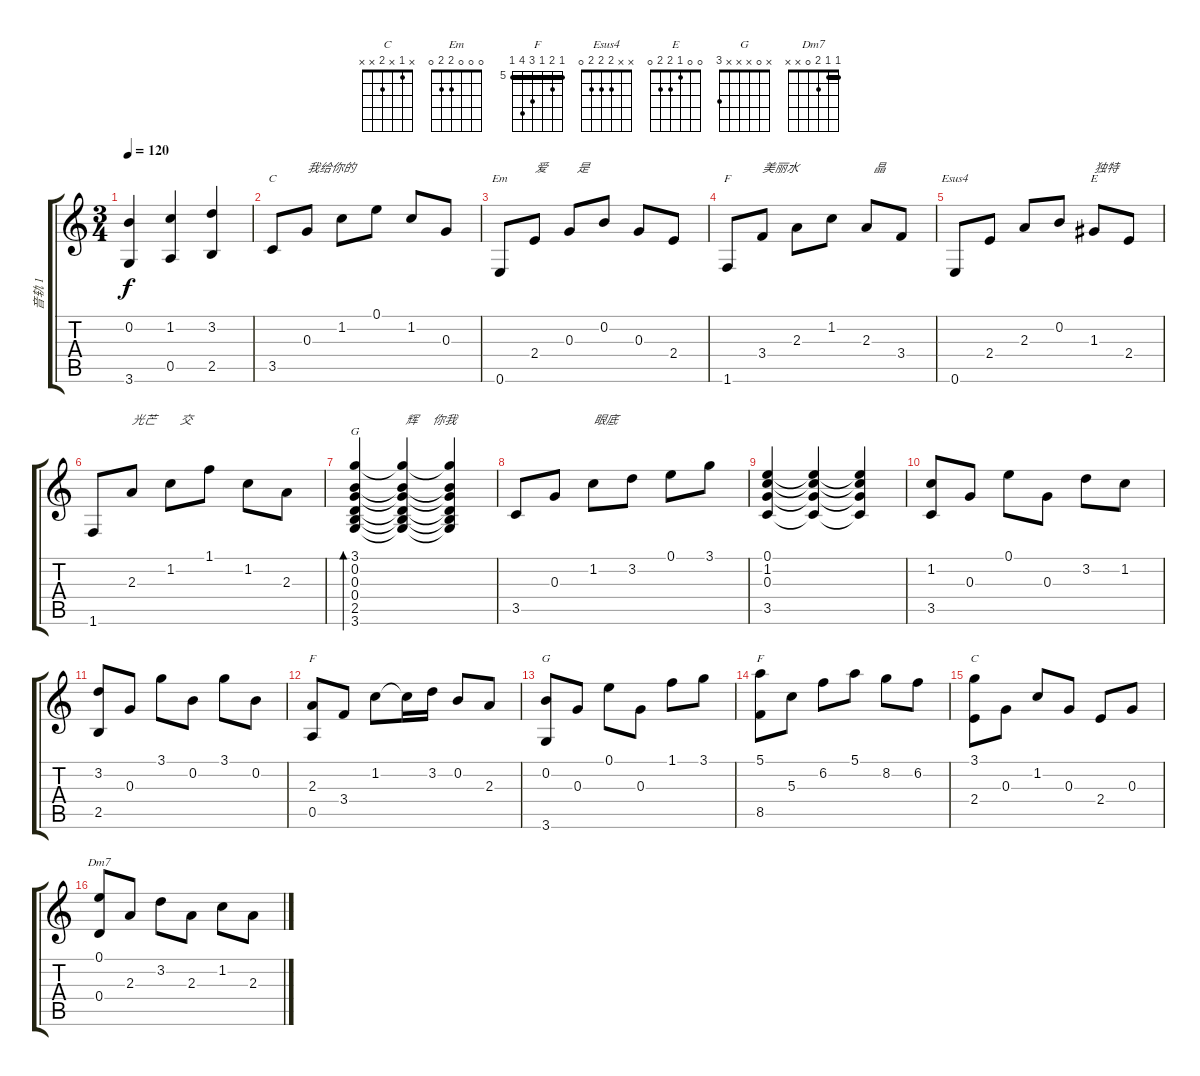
\track ("音轨 1" "音轨 1") {instrument acousticguitarnylon}
\staff {score tabs}
\tuning (E4 B3 G3 D3 A2 E2) {hide}
\chord ("C" 0 1 0 2 3 x)
\chord ("Em" 0 0 0 2 2 0)
\chord ("F" 1 1 2 3 0 1) {barre 1}
\chord ("Esus4" x x 2 2 2 0)
\chord ("E" 0 0 1 2 2 0)
\chord ("G" 3 0 0 0 2 3)
\chord ("F" 1 1 2 3 0 x) {barre 1}
\chord ("G" x 0 x x x 3)
\chord ("F" 5 6 5 7 8 5) {firstfret 5 barre 5}
\chord ("C" x 1 x 2 x x)
\chord ("Dm7" 1 1 2 0 x x) {barre 1}
\ts (3 4)
\tempo 120
\clef g2
\ks c
(0.2 3.6).4{dy f} (1.2 0.5).4 (3.2 2.5).4 |
3.5.8{ch "C"} 0.3.8{txt "我给你的"} 1.2.8 0.1.8 1.2.8 0.3.8 |
0.6.8{ch "Em"} 2.4.8{txt "爱          是"} 0.3.8 0.2.8 0.3.8 2.4.8 |
1.6.8{ch "F"} 3.4.8{txt "美丽水                         晶"} 2.3.8 1.2.8 2.3.8 3.4.8 |
0.6.8{ch "Esus4"} 2.4.8 2.3.8 0.2.8 1.3.8{ch "E" txt "独特"} 2.4.8 |
1.6.8 2.3.8{txt "光芒        交"} 1.2.8 1.1.8 1.2.8 2.3.8 |
(3.1 0.2 0.3 0.4 2.5 3.6).4{bd 30 ch "G"} (3.1{t} 0.2{t} 0.3{t} 0.4{t} 2.5{t} 3.6{t}).4{txt " 辉     你我"} (3.1{t} 0.2{t} 0.3{t} 0.4{t} 2.5{t} 3.6{t}).4 |
3.5.8 0.3.8 1.2.8{txt "眼底"} 3.2.8 0.1.8 3.1.8 |
(0.1 1.2 0.3 3.5).4 (0.1{t} 1.2{t} 0.3{t} 3.5{t}).4 (0.1{t} 1.2{t} 0.3{t} 3.5{t}).4 |
(1.2 3.5).8 0.3.8 0.1.8 0.3.8 3.2.8 1.2.8 |
(3.2 2.5).8 0.3.8 3.1.8 0.2.8 3.1.8 0.2.8 |
(2.3 0.5).8{ch "F"} 3.4.8 1.2.8 1.2{t}.16 3.2.16 0.2.8 2.3.8 |
(0.2 3.6).8{ch "G"} 0.3.8 0.1.8 0.3.8 1.1.8 3.1.8 |
(5.1 8.5).8{ch "F"} 5.3.8 6.2.8 5.1.8 8.2.8 6.2.8 |
(3.1 2.4).8{ch "C"} 0.3.8 1.2.8 0.3.8 2.4.8 0.3.8 |
(0.1 0.4).8{ch "Dm7"} 2.3.8 3.2.8 2.3.8 1.2.8 2.3.8
